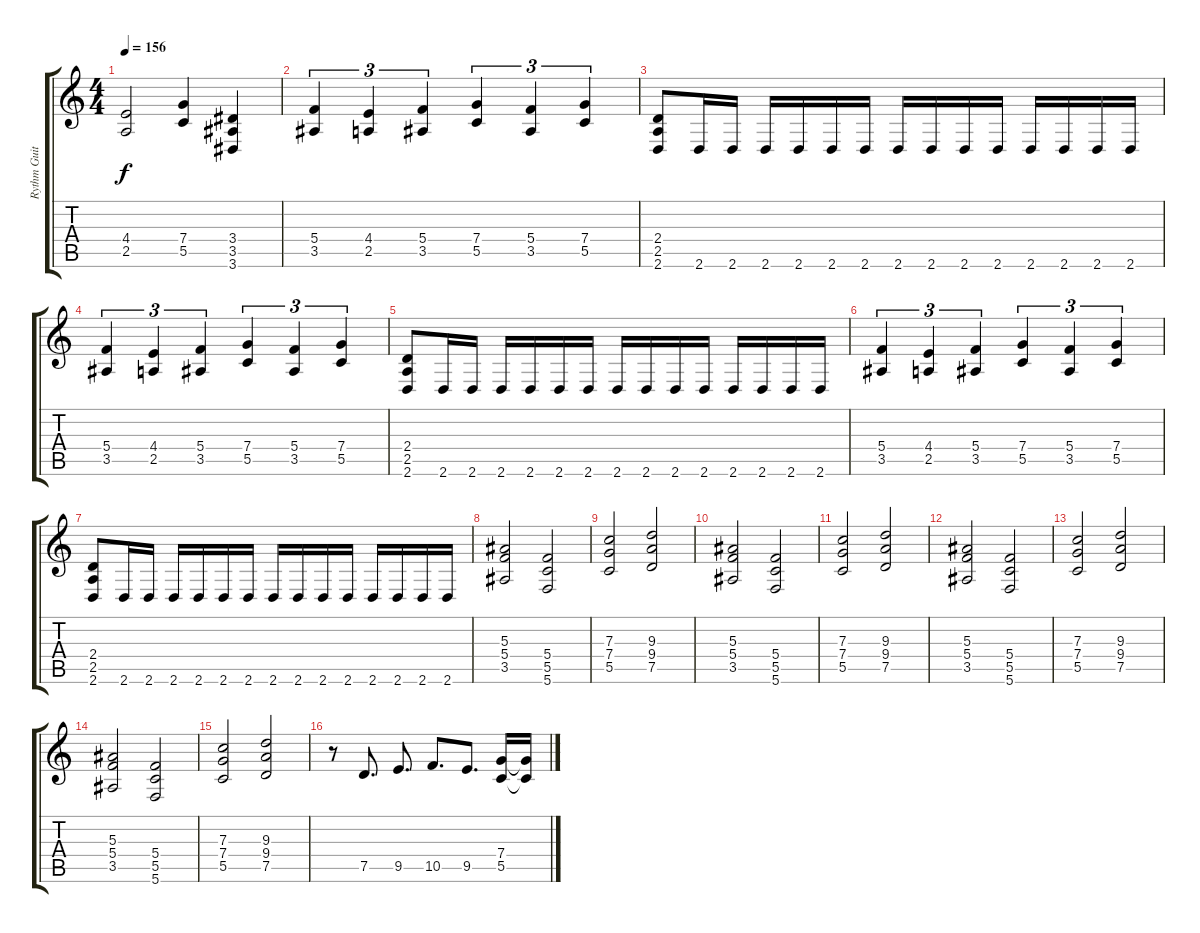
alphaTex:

\track ("Rythm Guitar" "Rythm Guit") {instrument distortionguitar}
\staff {score tabs}
\tuning (D4 A3 F3 C3 G2 C2) {hide}
\ts (4 4)
\tempo 156
\clef g2
\ks c
(4.4 2.5).2{dy f} (7.4 5.5).4 (3.4 3.5 3.6).4 |
(5.4 3.5).4{tu (3 2)} (4.4 2.5).4{tu (3 2)} (5.4 3.5).4{tu (3 2)} (7.4 5.5).4{tu (3 2)} (5.4 3.5).4{tu (3 2)} (7.4 5.5).4{tu (3 2)} |
(2.4 2.5 2.6).8 2.6.16 2.6.16 2.6.16 2.6.16 2.6.16 2.6.16 2.6.16 2.6.16 2.6.16 2.6.16 2.6.16 2.6.16 2.6.16 2.6.16 |
(5.4 3.5).4{tu (3 2)} (4.4 2.5).4{tu (3 2)} (5.4 3.5).4{tu (3 2)} (7.4 5.5).4{tu (3 2)} (5.4 3.5).4{tu (3 2)} (7.4 5.5).4{tu (3 2)} |
(2.4 2.5 2.6).8 2.6.16 2.6.16 2.6.16 2.6.16 2.6.16 2.6.16 2.6.16 2.6.16 2.6.16 2.6.16 2.6.16 2.6.16 2.6.16 2.6.16 |
(5.4 3.5).4{tu (3 2)} (4.4 2.5).4{tu (3 2)} (5.4 3.5).4{tu (3 2)} (7.4 5.5).4{tu (3 2)} (5.4 3.5).4{tu (3 2)} (7.4 5.5).4{tu (3 2)} |
(2.4 2.5 2.6).8 2.6.16 2.6.16 2.6.16 2.6.16 2.6.16 2.6.16 2.6.16 2.6.16 2.6.16 2.6.16 2.6.16 2.6.16 2.6.16 2.6.16 |
(5.3 5.4 3.5).2 (5.4 5.5 5.6).2 |
(7.3 7.4 5.5).2 (9.3 9.4 7.5).2 |
(5.3 5.4 3.5).2 (5.4 5.5 5.6).2 |
(7.3 7.4 5.5).2 (9.3 9.4 7.5).2 |
(5.3 5.4 3.5).2 (5.4 5.5 5.6).2 |
(7.3 7.4 5.5).2 (9.3 9.4 7.5).2 |
(5.3 5.4 3.5).2 (5.4 5.5 5.6).2 |
(7.3 7.4 5.5).2 (9.3 9.4 7.5).2 |
r.8 7.5.8{d} 9.5.8{d} 10.5.8{d} 9.5.8{d} (7.4 5.5).16 (7.4{t} 5.5{t}).16
